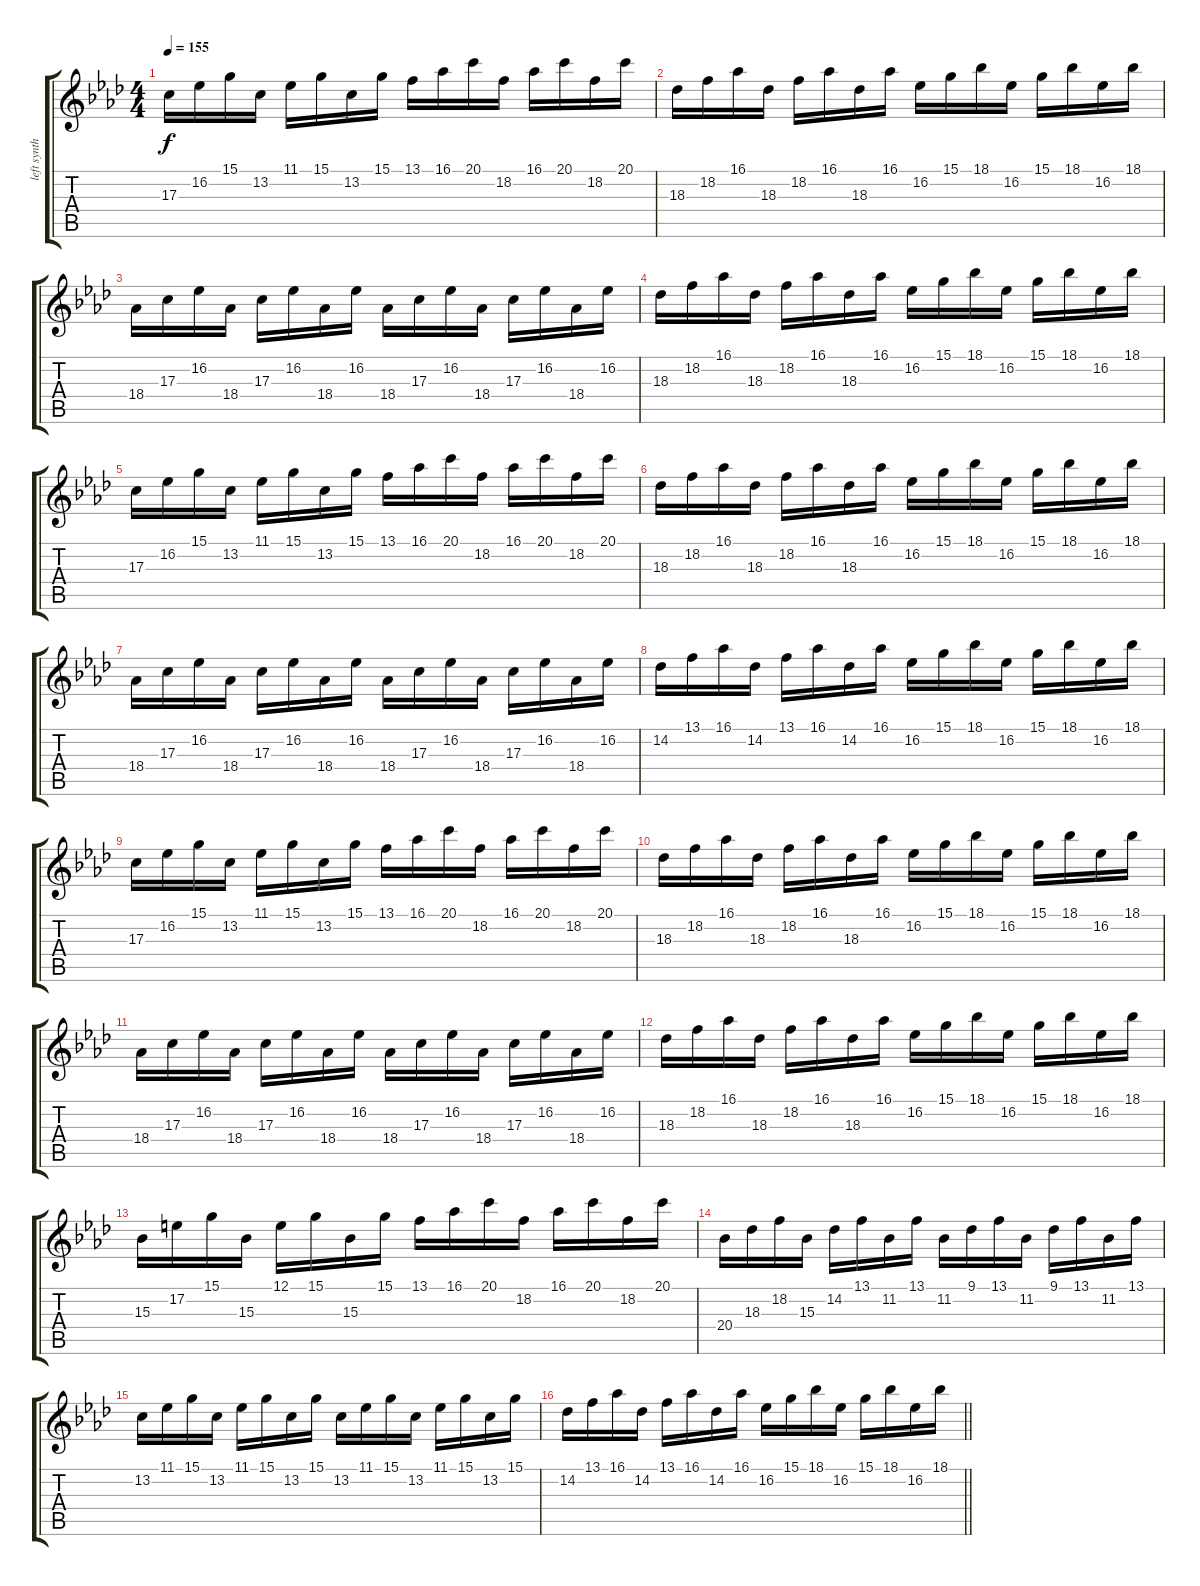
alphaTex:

\track ("left synth1" "left synth") {instrument lead1square}
\staff {score tabs}
\tuning (E4 B3 G3 D3 A2 E2) {hide}
\ts (4 4)
\tempo 155
\clef g2
\ks ab
17.3.16{dy f} 16.2.16 15.1.16 13.2.16 11.1.16 15.1.16 13.2.16 15.1.16 13.1.16 16.1.16 20.1.16 18.2.16 16.1.16 20.1.16 18.2.16 20.1.16 |
18.3.16 18.2.16 16.1.16 18.3.16 18.2.16 16.1.16 18.3.16 16.1.16 16.2.16 15.1.16 18.1.16 16.2.16 15.1.16 18.1.16 16.2.16 18.1.16 |
18.4.16 17.3.16 16.2.16 18.4.16 17.3.16 16.2.16 18.4.16 16.2.16 18.4.16 17.3.16 16.2.16 18.4.16 17.3.16 16.2.16 18.4.16 16.2.16 |
18.3.16 18.2.16 16.1.16 18.3.16 18.2.16 16.1.16 18.3.16 16.1.16 16.2.16 15.1.16 18.1.16 16.2.16 15.1.16 18.1.16 16.2.16 18.1.16 |
17.3.16 16.2.16 15.1.16 13.2.16 11.1.16 15.1.16 13.2.16 15.1.16 13.1.16 16.1.16 20.1.16 18.2.16 16.1.16 20.1.16 18.2.16 20.1.16 |
18.3.16 18.2.16 16.1.16 18.3.16 18.2.16 16.1.16 18.3.16 16.1.16 16.2.16 15.1.16 18.1.16 16.2.16 15.1.16 18.1.16 16.2.16 18.1.16 |
18.4.16 17.3.16 16.2.16 18.4.16 17.3.16 16.2.16 18.4.16 16.2.16 18.4.16 17.3.16 16.2.16 18.4.16 17.3.16 16.2.16 18.4.16 16.2.16 |
14.2.16 13.1.16 16.1.16 14.2.16 13.1.16 16.1.16 14.2.16 16.1.16 16.2.16 15.1.16 18.1.16 16.2.16 15.1.16 18.1.16 16.2.16 18.1.16 |
17.3.16 16.2.16 15.1.16 13.2.16 11.1.16 15.1.16 13.2.16 15.1.16 13.1.16 16.1.16 20.1.16 18.2.16 16.1.16 20.1.16 18.2.16 20.1.16 |
18.3.16 18.2.16 16.1.16 18.3.16 18.2.16 16.1.16 18.3.16 16.1.16 16.2.16 15.1.16 18.1.16 16.2.16 15.1.16 18.1.16 16.2.16 18.1.16 |
18.4.16 17.3.16 16.2.16 18.4.16 17.3.16 16.2.16 18.4.16 16.2.16 18.4.16 17.3.16 16.2.16 18.4.16 17.3.16 16.2.16 18.4.16 16.2.16 |
18.3.16 18.2.16 16.1.16 18.3.16 18.2.16 16.1.16 18.3.16 16.1.16 16.2.16 15.1.16 18.1.16 16.2.16 15.1.16 18.1.16 16.2.16 18.1.16 |
15.3.16 17.2.16 15.1.16 15.3.16 12.1.16 15.1.16 15.3.16 15.1.16 13.1.16 16.1.16 20.1.16 18.2.16 16.1.16 20.1.16 18.2.16 20.1.16 |
20.4.16 18.3.16 18.2.16 15.3.16 14.2.16 13.1.16 11.2.16 13.1.16 11.2.16 9.1.16 13.1.16 11.2.16 9.1.16 13.1.16 11.2.16 13.1.16 |
13.2.16 11.1.16 15.1.16 13.2.16 11.1.16 15.1.16 13.2.16 15.1.16 13.2.16 11.1.16 15.1.16 13.2.16 11.1.16 15.1.16 13.2.16 15.1.16 |
\barLineRight lightlight
14.2.16 13.1.16 16.1.16 14.2.16 13.1.16 16.1.16 14.2.16 16.1.16 16.2.16 15.1.16 18.1.16 16.2.16 15.1.16 18.1.16 16.2.16 18.1.16
